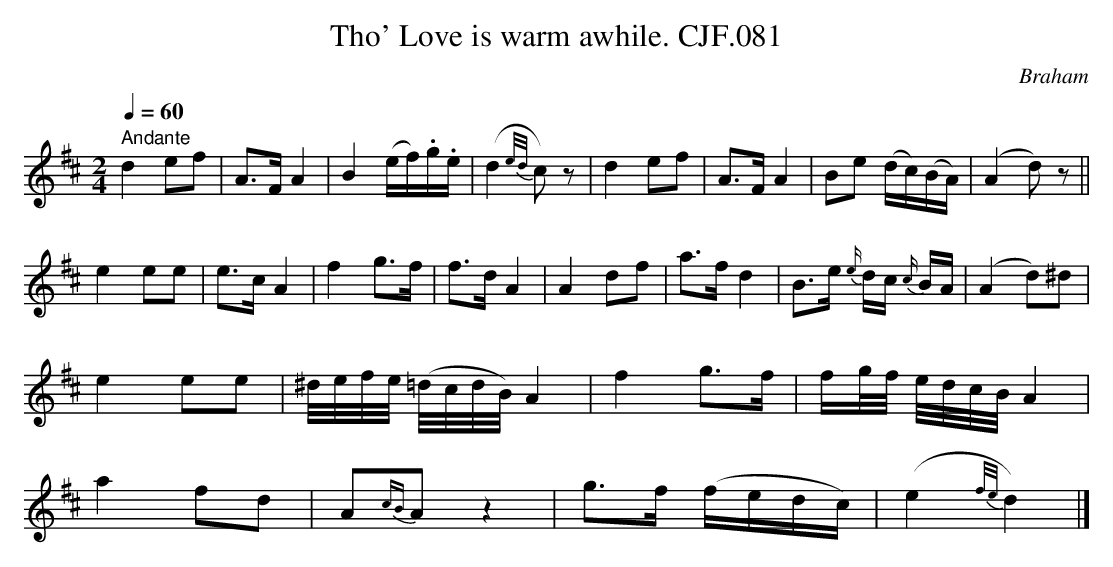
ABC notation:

X:1
T:Tho' Love is warm awhile. CJF.081
C:Braham
M:2/4
L:1/8
Q:1/4=60
K:D
" Andante"d2ef|A>FA2|B2(e/f/).g/.e/|(d2{e/d/}c)z|\
d2ef|A>FA2|Be (d/c/)(B/A/)|"<"(A2d)z||
e2ee|e>cA2|f2g>f|f>dA2|A2df|a>fd2|\
B>e {e/}d/c/ {c/}B/A/|(A2d)^d|
e2ee|^d/4e/4f/4e/4 (=d/4c/4d/4B/4)A2|f2g>f|\
f/g/4f/4 e/4d/4c/4B/4A2|
a2fd|A{cB}Az2|">"g>f (f/e/d/c/)|">"(e2{f/e/}d2)|]
